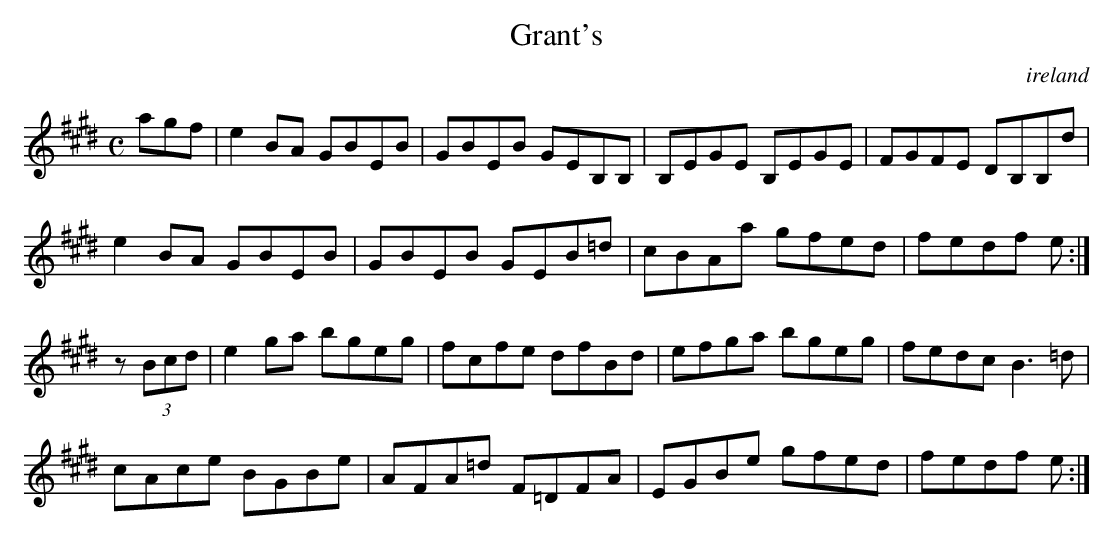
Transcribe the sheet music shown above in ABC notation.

X:1
T:Grant's
O:ireland
M:C
L:1/8
K:E Major
agf|e2BA GBEB|GBEB GEB,B,|B,EGE B,EGE|FGFE DB,B,d|!
e2BA GBEB|GBEB GEB=d|cBAa gfed|fedf e:|!
z (3Bcd|e2ga bgeg|fcfe dfBd|efga bgeg|fedc B3=d|!
cAce BGBe|AFA=d F=DFA|EGBe gfed|fedf e:|!
